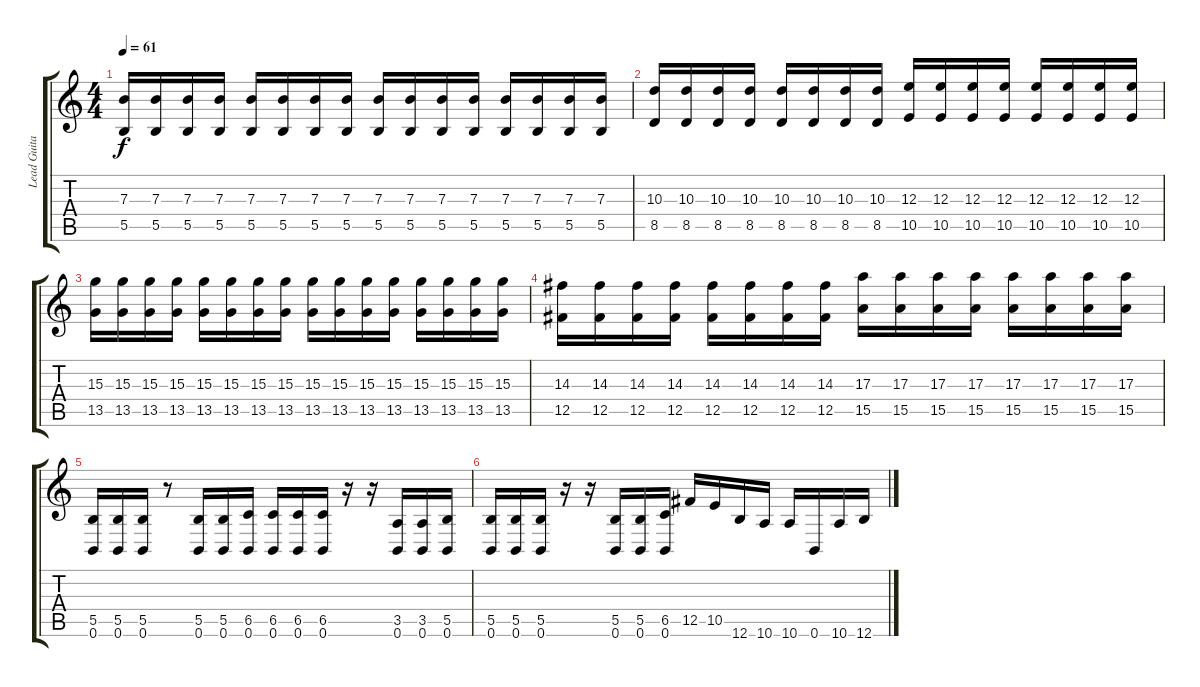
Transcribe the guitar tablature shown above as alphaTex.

\track ("Lead Guitar" "Lead Guita") {instrument distortionguitar}
\staff {score tabs}
\tuning (Db4 Ab3 E3 B2 Gb2 B1) {hide}
\ts (4 4)
\tempo 61
\clef g2
\ks c
(7.3 5.5).16{dy f} (7.3 5.5).16 (7.3 5.5).16 (7.3 5.5).16 (7.3 5.5).16 (7.3 5.5).16 (7.3 5.5).16 (7.3 5.5).16 (7.3 5.5).16 (7.3 5.5).16 (7.3 5.5).16 (7.3 5.5).16 (7.3 5.5).16 (7.3 5.5).16 (7.3 5.5).16 (7.3 5.5).16 |
(10.3 8.5).16 (10.3 8.5).16 (10.3 8.5).16 (10.3 8.5).16 (10.3 8.5).16 (10.3 8.5).16 (10.3 8.5).16 (10.3 8.5).16 (12.3 10.5).16 (12.3 10.5).16 (12.3 10.5).16 (12.3 10.5).16 (12.3 10.5).16 (12.3 10.5).16 (12.3 10.5).16 (12.3 10.5).16 |
(15.3 13.5).16 (15.3 13.5).16 (15.3 13.5).16 (15.3 13.5).16 (15.3 13.5).16 (15.3 13.5).16 (15.3 13.5).16 (15.3 13.5).16 (15.3 13.5).16 (15.3 13.5).16 (15.3 13.5).16 (15.3 13.5).16 (15.3 13.5).16 (15.3 13.5).16 (15.3 13.5).16 (15.3 13.5).16 |
(14.3 12.5).16 (14.3 12.5).16 (14.3 12.5).16 (14.3 12.5).16 (14.3 12.5).16 (14.3 12.5).16 (14.3 12.5).16 (14.3 12.5).16 (17.3 15.5).16 (17.3 15.5).16 (17.3 15.5).16 (17.3 15.5).16 (17.3 15.5).16 (17.3 15.5).16 (17.3 15.5).16 (17.3 15.5).16 |
(5.5 0.6).16 (5.5 0.6).16 (5.5 0.6).16 r.8 (5.5 0.6).16 (5.5 0.6).16 (6.5 0.6).16 (6.5 0.6).16 (6.5 0.6).16 (6.5 0.6).16 r.16 r.16 (3.5 0.6).16 (3.5 0.6).16 (5.5 0.6).16 |
(5.5 0.6).16 (5.5 0.6).16 (5.5 0.6).16 r.16 r.16 (5.5 0.6).16 (5.5 0.6).16 (6.5 0.6).16 12.5.16 10.5.16 12.6.16 10.6.16 10.6.16 0.6.16 10.6.16 12.6.16
